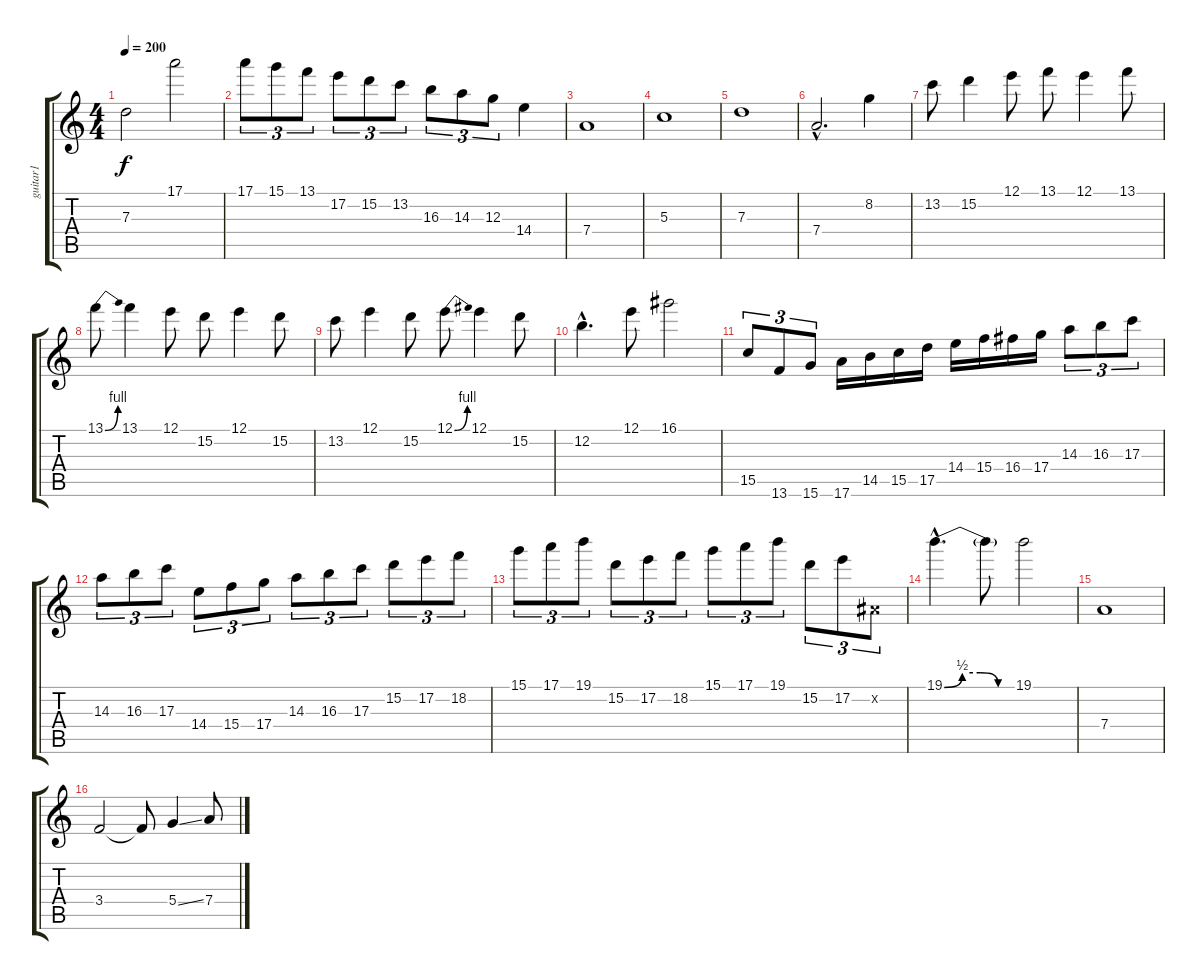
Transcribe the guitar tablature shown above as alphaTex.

\track ("guitar1" "guitar1") {instrument distortionguitar}
\staff {score tabs}
\tuning (E4 B3 G3 D3 A2 E2) {hide}
\ts (4 4)
\tempo 200
\clef g2
\ks c
7.3.2{dy f} 17.1.2 |
17.1.8{tu (3 2)} 15.1.8{tu (3 2)} 13.1.8{tu (3 2)} 17.2.8{tu (3 2)} 15.2.8{tu (3 2)} 13.2.8{tu (3 2)} 16.3.8{tu (3 2)} 14.3.8{tu (3 2)} 12.3.8{tu (3 2)} 14.4.4 |
7.4.1 |
5.3.1 |
7.3.1 |
7.4{hac}.2{d} 8.2.4 |
13.2.8 15.2.4 12.1.8 13.1.8 12.1.4 13.1.8 |
13.1{be (bend 0 0 60 4)}.8 13.1.4 12.1.8 15.2.8 12.1.4 15.2.8 |
13.2.8 12.1.4 15.2.8 12.1{be (bend 0 0 60 4)}.8 12.1.4 15.2.8 |
12.2{hac}.4{d} 12.1.8 16.1.2 |
15.5.8{tu (3 2)} 13.6.8{tu (3 2)} 15.6.8{tu (3 2)} 17.6.16 14.5.16 15.5.16 17.5.16 14.4.16 15.4.16 16.4.16 17.4.16 14.3.8{tu (3 2)} 16.3.8{tu (3 2)} 17.3.8{tu (3 2)} |
14.3.8{tu (3 2)} 16.3.8{tu (3 2)} 17.3.8{tu (3 2)} 14.4.8{tu (3 2)} 15.4.8{tu (3 2)} 17.4.8{tu (3 2)} 14.3.8{tu (3 2)} 16.3.8{tu (3 2)} 17.3.8{tu (3 2)} 15.2.8{tu (3 2)} 17.2.8{tu (3 2)} 18.2.8{tu (3 2)} |
15.1.8{tu (3 2)} 17.1.8{tu (3 2)} 19.1.8{tu (3 2)} 15.2.8{tu (3 2)} 17.2.8{tu (3 2)} 18.2.8{tu (3 2)} 15.1.8{tu (3 2)} 17.1.8{tu (3 2)} 19.1.8{tu (3 2)} 15.2.8{tu (3 2)} 17.2.8{tu (3 2)} -1.2{x}.8{tu (3 2)} |
19.1{be (custom 0 0 15 2 30 2 45 0 60 0) hac}.4{d} 19.1{t}.8 19.1.2 |
7.4.1 |
3.4.2 3.4{t}.8 5.4{ss}.4 7.4.8
